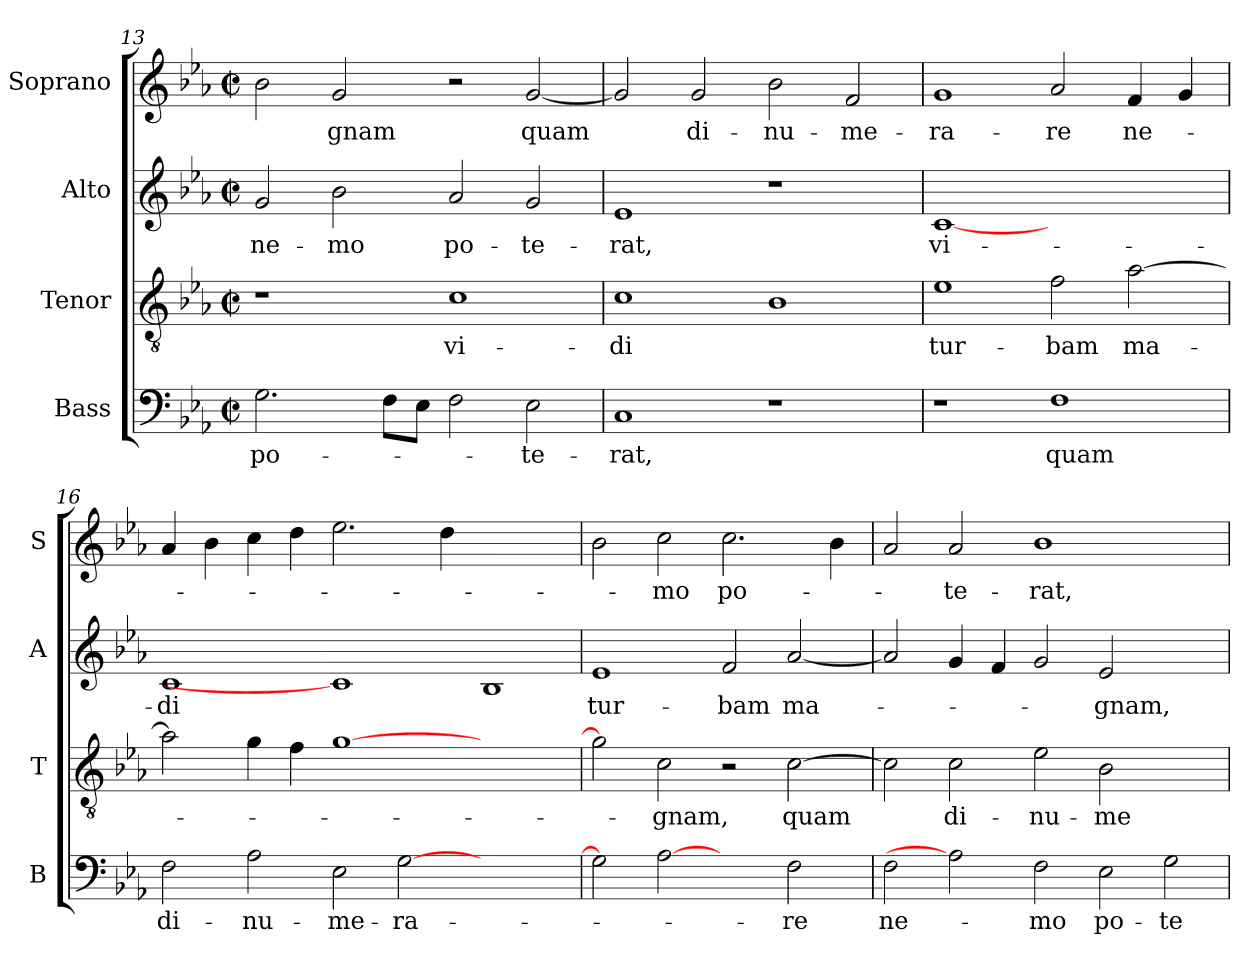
**kern	**text	**kern	**text	**kern	**text	**kern	**text
*part4	*part4	*part3	*part3	*part2	*part2	*part1	*part1
*staff4	*staff4	*staff3	*staff3	*staff2	*staff2	*staff1	*staff1
*I"Bass	*	*I"Tenor	*	*I"Alto	*	*I"Soprano	*
*I'B	*	*I'T	*	*I'A	*	*I'S	*
*clefF4	*	*clefGv2	*	*clefG2	*	*clefG2	*
*ITrd7c12	*	*ITrd7c12	*	*	*	*	*
*k[b-e-a-]	*	*k[b-e-a-]	*	*k[b-e-a-]	*	*k[b-e-a-]	*
*E-:	*	*E-:	*	*E-:	*	*E-:	*
*M2/2	*	*M2/2	*	*M2/2	*	*M2/2	*
*met(c|)	*	*met(c|)	*	*met(c|)	*	*met(c|)	*
=13	=13	=13	=13	=13	=13	=13	=13
!	!LO:LY:b:color=#000000	!	!	!	!	!	!
!	!	!	!	!	!LO:LY:b:color=#000000	!	!
2.GGi\	po-	1r	.	2gi/	ne-	2b-i\	.
!	!	!	!	!	!LO:LY:b:color=#000000	!	!
!	!	!	!	!	!	!	!LO:LY:b:color=#000000
.	.	.	.	2b-i\	-mo	2gi/	-gnam
8FFi\L	.	.	.	.	.	.	.
8EE-i\J	.	.	.	.	.	.	.
!	!	!	!LO:LY:b:color=#000000	!	!	!	!
!	!	!	!	!	!LO:LY:b:color=#000000	!	!
2FFi\	.	1Ci	vi-	2a-i/	po-	2r	.
!	!LO:LY:b:color=#000000	!	!	!	!	!	!
!	!	!	!	!	!LO:LY:b:color=#000000	!	!
!	!	!	!	!	!	!	!LO:LY:b:color=#000000
2EE-i\	-te-	.	.	2gi/	-te-	[<2gi/	quam
!!LO:PB:g=z
=14	=14	=14	=14	=14	=14	=14	=14
!	!LO:LY:b:color=#000000	!	!	!	!	!	!
!	!	!	!LO:LY:b:color=#000000	!	!	!	!
!	!	!	!	!	!LO:LY:b:color=#000000	!	!
1CCi	-rat,	1Ci	-di	1e-i	-rat,	2gi/]	.
!	!	!	!	!	!	!	!LO:LY:b:color=#000000
.	.	.	.	.	.	2gi/	di-
!	!	!	!	!	!	!	!LO:LY:b:color=#000000
1r	.	1BB-i	.	1r	.	2b-i\	-nu-
!	!	!	!	!	!	!	!LO:LY:b:color=#000000
.	.	.	.	.	.	2fi/	-me-
=15	=15	=15	=15	=15	=15	=15	=15
!	!	!	!LO:LY:b:color=#000000	!	!	!	!
!	!	!	!	!	!LO:LY:b:color=#000000	!	!
!	!	!	!	!	!	!	!LO:LY:b:color=#000000
1r	.	1E-i	tur-	[1ci	vi-	1gi	-ra-
!	!LO:LY:b:color=#000000	!	!	!	!	!	!
!	!	!	!LO:LY:b:color=#000000	!	!	!	!
!	!	!	!	!	!	!	!LO:LY:b:color=#000000
1FFi	quam	2Fi\	-bam	1ryy	.	2a-i/	-re
!	!	!	!LO:LY:b:color=#000000	!	!	!	!
!	!	!	!	!	!	!	!LO:LY:b:color=#000000
.	.	[>2A-i\	ma-	.	.	4fi/	ne-
.	.	.	.	.	.	4gi/	.
=16	=16	=16	=16	=16	=16	=16	=16
!	!LO:LY:b:color=#000000	!	!	!	!	!	!
!	!	!	!	!	!LO:LY:b:color=#000000	!	!
2FFi\	di-	2A-i\]	.	1ci	-di	4a-i/	.
.	.	.	.	.	.	4b-i\	.
!	!LO:LY:b:color=#000000	!	!	!	!	!	!
2AA-i\	-nu-	4Gi\	.	.	.	4cci\	.
.	.	4Fi\	.	.	.	4ddi\	.
!	!LO:LY:b:color=#000000	!	!	!	!	!	!
2EE-i\	-me-	[>1Gi	.	1ci]	.	2.ee-i\	.
!	!LO:LY:b:color=#000000	!	!	!	!	!	!
[>2GGi\	-ra-	.	.	.	.	.	.
.	.	.	.	.	.	4ddi\	.
1ryy	.	1ryy	.	1B-i	.	1ryy	.
=17	=17	=17	=17	=17	=17	=17	=17
!	!	!	!	!	!LO:LY:b:color=#000000	!	!
2GGi\]	.	2Gi\]	.	1e-i	tur-	2b-i\	.
!	!	!	!LO:LY:b:color=#000000	!	!	!	!
!	!	!	!	!	!	!	!LO:LY:b:color=#000000
[2AA-i	.	2Ci\	-gnam,	.	.	2cci\	-mo
!	!	!	!	!	!LO:LY:b:color=#000000	!	!
!	!	!	!	!	!	!	!LO:LY:b:color=#000000
2ryy	.	2r	.	2fi/	-bam	2.cci\	po-
!	!LO:LY:b:color=#000000	!	!	!	!	!	!
!	!	!	!LO:LY:b:color=#000000	!	!	!	!
!	!	!	!	!	!LO:LY:b:color=#000000	!	!
2FFi\	-re	[>2Ci\	quam	[<2a-i/	ma-	.	.
.	.	.	.	.	.	4b-i\	.
!!LO:LB:g=z
=18	=18	=18	=18	=18	=18	=18	=18
!	!LO:LY:b:color=#000000	!	!	!	!	!	!
2FFi\	ne-	2Ci\]	.	2a-i/]	.	2a-i/	.
!	!	!	!LO:LY:b:color=#000000	!	!	!	!
!	!	!	!	!	!	!	!LO:LY:b:color=#000000
2AA-i]	.	2Ci\	di-	4gi/	.	2a-i/	-te-
.	.	.	.	4fi/	.	.	.
!	!LO:LY:b:color=#000000	!	!	!	!	!	!
!	!	!	!LO:LY:b:color=#000000	!	!	!	!
!	!	!	!	!	!	!	!LO:LY:b:color=#000000
2FFi\	-mo	2E-i\	-nu-	2gi/	.	1b-i	-rat,
!	!LO:LY:b:color=#000000	!	!	!	!	!	!
!	!	!	!LO:LY:b:color=#000000	!	!	!	!
!	!	!	!	!	!LO:LY:b:color=#000000	!	!
2EE-i\	po-	2BB-i\	-me-	2e-i/	-gnam,	.	.
!	!LO:LY:b:color=#000000	!	!	!	!	!	!
2GGi\	-te-	2ryy	.	2ryy	.	2ryy	.
=	=	=	=	=	=	=	=
*-	*-	*-	*-	*-	*-	*-	*-
